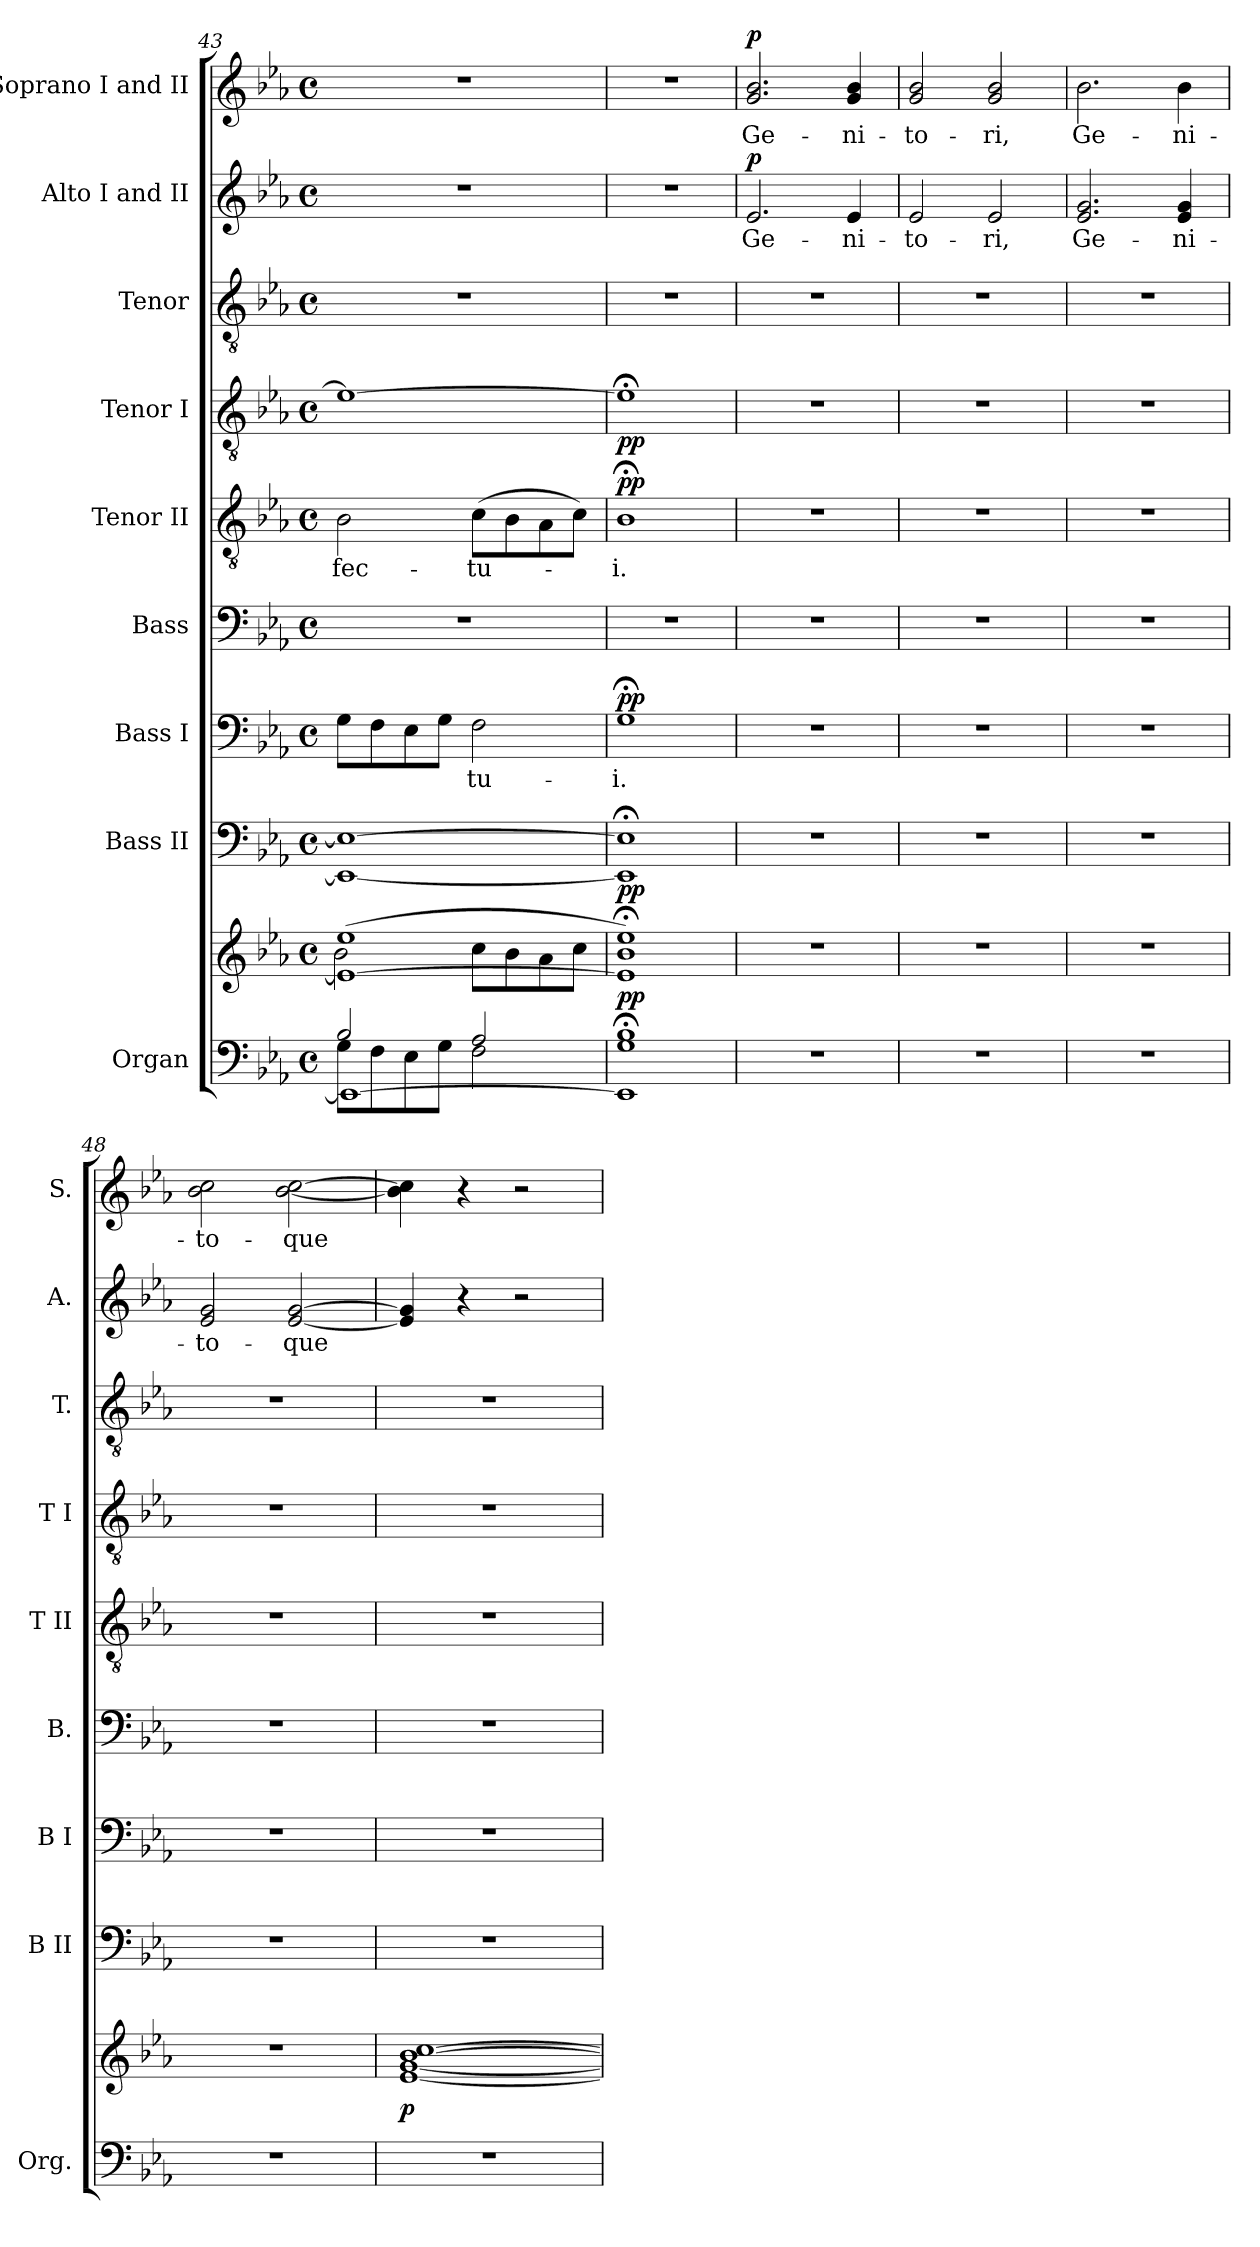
**kern	**kern	**dynam	**kern	**dynam	**kern	**text	**dynam	**kern	**kern	**text	**dynam	**kern	**dynam	**kern	**kern	**text	**dynam	**kern	**text	**dynam
*part9	*part9	*part9	*part8	*part8	*part7	*part7	*part7	*part6	*part5	*part5	*part5	*part4	*part4	*part3	*part2	*part2	*part2	*part1	*part1	*part1
*staff10	*staff9	*staff9/10	*staff8	*staff8	*staff7	*staff7	*staff7	*staff6	*staff5	*staff5	*staff5	*staff4	*staff4	*staff3	*staff2	*staff2	*staff2	*staff1	*staff1	*staff1
*I"Organ	*	*	*I"Bass II	*	*I"Bass I	*	*	*I"Bass	*I"Tenor II	*	*	*I"Tenor I	*	*I"Tenor	*I"Alto I and II	*	*	*I"Soprano I and II	*	*
*I'Org.	*	*	*I'B II	*	*I'B I	*	*	*I'B.	*I'T II	*	*	*I'T I	*	*I'T.	*I'A.	*	*	*I'S.	*	*
*clefF4	*clefG2	*	*clefF4	*	*clefF4	*	*	*clefF4	*clefGv2	*	*	*clefGv2	*	*clefGv2	*clefG2	*	*	*clefG2	*	*
*	*	*	*	*	*	*	*	*	*ITrd7c12	*	*	*ITrd7c12	*	*ITrd7c12	*	*	*	*	*	*
*k[b-e-a-]	*k[b-e-a-]	*	*k[b-e-a-]	*	*k[b-e-a-]	*	*	*k[b-e-a-]	*k[b-e-a-]	*	*	*k[b-e-a-]	*	*k[b-e-a-]	*k[b-e-a-]	*	*	*k[b-e-a-]	*	*
*E-:	*E-:	*	*E-:	*	*E-:	*	*	*E-:	*E-:	*	*	*E-:	*	*E-:	*E-:	*	*	*E-:	*	*
*M4/4	*M4/4	*	*M4/4	*	*M4/4	*	*	*M4/4	*M4/4	*	*	*M4/4	*	*M4/4	*M4/4	*	*	*M4/4	*	*
*met(c)	*met(c)	*	*met(c)	*	*met(c)	*	*	*met(c)	*met(c)	*	*	*met(c)	*	*met(c)	*met(c)	*	*	*met(c)	*	*
=43	=43	=43	=43	=43	=43	=43	=43	=43	=43	=43	=43	=43	=43	=43	=43	=43	=43	=43	=43	=43
*^	*^	*	*	*	*	*	*	*	*	*	*	*	*	*	*	*	*	*	*	*
*	*^	*	*	*	*	*	*	*	*	*	*	*	*	*	*	*	*	*	*	*	*	*
!	!	!	!	!	!	!	!	!	!	!	!	!	!LO:LY:b:color=#000000	!	!	!	!	!	!	!	!	!	!
2B-i/	8Gi\L	1EE-i_	(1e-i_ 1ee-i	2b-i\	.	1EE-i_ 1E-i_	.	8Gi\L	.	.	1r	2BB-i\	-fec-	.	1E-i_	.	1r	1r	.	.	1r	.	.
.	8Fi\	.	.	.	.	.	.	8Fi\	.	.	.	.	.	.	.	.	.	.	.	.	.	.	.
.	8E-i\	.	.	.	.	.	.	8E-i\	.	.	.	.	.	.	.	.	.	.	.	.	.	.	.
.	8Gi\J	.	.	.	.	.	.	8Gi\J	.	.	.	.	.	.	.	.	.	.	.	.	.	.	.
!	!	!	!	!	!	!	!	!	!LO:LY:b:color=#000000	!	!	!	!	!	!	!	!	!	!	!	!	!	!
!	!	!	!	!	!	!	!	!	!	!	!	!	!LO:LY:b:color=#000000	!	!	!	!	!	!	!	!	!	!
2A-i/	2Fi\	.	.	8cci\L	.	.	.	2Fi\	-tu-	.	.	(8Ci\L	-tu-	.	.	.	.	.	.	.	.	.	.
.	.	.	.	8b-i\	.	.	.	.	.	.	.	8BB-i\	.	.	.	.	.	.	.	.	.	.	.
.	.	.	.	8a-i\	.	.	.	.	.	.	.	8AA-i\	.	.	.	.	.	.	.	.	.	.	.
.	.	.	.	8cci\J	.	.	.	.	.	.	.	8Ci\J)	.	.	.	.	.	.	.	.	.	.	.
*	*v	*v	*	*	*	*	*	*	*	*	*	*	*	*	*	*	*	*	*	*	*	*	*
*	*	*v	*v	*	*	*	*	*	*	*	*	*	*	*	*	*	*	*	*	*	*	*
=44	=44	=44	=44	=44	=44	=44	=44	=44	=44	=44	=44	=44	=44	=44	=44	=44	=44	=44	=44	=44	=44
*	*	*^	*	*	*	*	*	*	*	*	*	*	*	*	*	*	*	*	*	*	*
!	!	!	!	!	!	!	!	!LO:LY:b:color=#000000	!	!	!	!	!	!	!	!	!	!	!	!	!	!
*	*	*v	*v	*	*	*	*	*	*	*	*	*	*	*	*	*	*	*	*	*	*	*
*	*	*^	*	*	*	*	*	*	*	*	*	*	*	*	*	*	*	*	*	*	*
!	!	!	!	!	!	!	!	!	!	!	!	!LO:LY:b:color=#000000	!	!	!	!	!	!	!	!	!	!
*	*	*v	*v	*	*	*	*	*	*	*	*	*	*	*	*	*	*	*	*	*	*	*
1Gi; 1B-i;	1EE-i]	1e-i]; 1b-i; 1ee-i;)	pp	1EE-i]; 1E-i];	pp	1G;i	-i.	pp	1r	1BB-;i	-i.	pp	1E-;i]	pp	1r	1r	.	.	1r	.	.
*v	*v	*	*	*	*	*	*	*	*	*	*	*	*	*	*	*	*	*	*	*	*
!!LO:PB:g=z
=45	=45	=45	=45	=45	=45	=45	=45	=45	=45	=45	=45	=45	=45	=45	=45	=45	=45	=45	=45	=45
*^	*	*	*	*	*	*	*	*	*	*	*	*	*	*	*	*	*	*	*	*
!	!	!	!	!	!	!	!	!	!	!	!	!	!	!	!	!	!LO:LY:b:color=#000000	!	!	!	!
*v	*v	*	*	*	*	*	*	*	*	*	*	*	*	*	*	*	*	*	*	*	*
*^	*	*	*	*	*	*	*	*	*	*	*	*	*	*	*	*	*	*	*	*
!	!	!	!	!	!	!	!	!	!	!	!	!	!	!	!	!	!	!	!	!LO:LY:b:color=#000000	!
*v	*v	*	*	*	*	*	*	*	*	*	*	*	*	*	*	*	*	*	*	*	*
1r	1r	.	1r	.	1r	.	.	1r	1r	.	.	1r	.	1r	2.e-i/	Ge-	p	2.gi/ 2.b-i	Ge-	p
!	!	!	!	!	!	!	!	!	!	!	!	!	!	!	!	!LO:LY:b:color=#000000	!	!	!	!
!	!	!	!	!	!	!	!	!	!	!	!	!	!	!	!	!	!	!	!LO:LY:b:color=#000000	!
.	.	.	.	.	.	.	.	.	.	.	.	.	.	.	4e-i/	-ni-	.	4gi/ 4b-i	-ni-	.
=46	=46	=46	=46	=46	=46	=46	=46	=46	=46	=46	=46	=46	=46	=46	=46	=46	=46	=46	=46	=46
!	!	!	!	!	!	!	!	!	!	!	!	!	!	!	!	!LO:LY:b:color=#000000	!	!	!	!
!	!	!	!	!	!	!	!	!	!	!	!	!	!	!	!	!	!	!	!LO:LY:b:color=#000000	!
1r	1r	.	1r	.	1r	.	.	1r	1r	.	.	1r	.	1r	2e-i/	-to-	.	2gi/ 2b-i	-to-	.
!	!	!	!	!	!	!	!	!	!	!	!	!	!	!	!	!LO:LY:b:color=#000000	!	!	!	!
!	!	!	!	!	!	!	!	!	!	!	!	!	!	!	!	!	!	!	!LO:LY:b:color=#000000	!
.	.	.	.	.	.	.	.	.	.	.	.	.	.	.	2e-i/	-ri,	.	2gi/ 2b-i	-ri,	.
=47	=47	=47	=47	=47	=47	=47	=47	=47	=47	=47	=47	=47	=47	=47	=47	=47	=47	=47	=47	=47
!	!	!	!	!	!	!	!	!	!	!	!	!	!	!	!	!LO:LY:b:color=#000000	!	!	!	!
!	!	!	!	!	!	!	!	!	!	!	!	!	!	!	!	!	!	!	!LO:LY:b:color=#000000	!
1r	1r	.	1r	.	1r	.	.	1r	1r	.	.	1r	.	1r	2.e-i/ 2.gi	Ge-	.	2.b-i\	Ge-	.
!	!	!	!	!	!	!	!	!	!	!	!	!	!	!	!	!LO:LY:b:color=#000000	!	!	!	!
!	!	!	!	!	!	!	!	!	!	!	!	!	!	!	!	!	!	!	!LO:LY:b:color=#000000	!
.	.	.	.	.	.	.	.	.	.	.	.	.	.	.	4e-i/ 4gi	-ni-	.	4b-i\	-ni-	.
=48	=48	=48	=48	=48	=48	=48	=48	=48	=48	=48	=48	=48	=48	=48	=48	=48	=48	=48	=48	=48
!	!	!	!	!	!	!	!	!	!	!	!	!	!	!	!	!LO:LY:b:color=#000000	!	!	!	!
!	!	!	!	!	!	!	!	!	!	!	!	!	!	!	!	!	!	!	!LO:LY:b:color=#000000	!
1r	1r	.	1r	.	1r	.	.	1r	1r	.	.	1r	.	1r	2e-i/ 2gi	-to-	.	2b-i\ 2cci	-to-	.
!	!	!	!	!	!	!	!	!	!	!	!	!	!	!	!	!LO:LY:b:color=#000000	!	!	!	!
!	!	!	!	!	!	!	!	!	!	!	!	!	!	!	!	!	!	!	!LO:LY:b:color=#000000	!
.	.	.	.	.	.	.	.	.	.	.	.	.	.	.	[2e-i/ [2gi	-que	.	[2b-i\ [2cci	-que	.
=49	=49	=49	=49	=49	=49	=49	=49	=49	=49	=49	=49	=49	=49	=49	=49	=49	=49	=49	=49	=49
1r	[1e-i [1gi [1b-i [1cci	p	1r	.	1r	.	.	1r	1r	.	.	1r	.	1r	4e-i/] 4gi]	.	.	4b-i\] 4cci]	.	.
.	.	.	.	.	.	.	.	.	.	.	.	.	.	.	4r	.	.	4r	.	.
.	.	.	.	.	.	.	.	.	.	.	.	.	.	.	2r	.	.	2r	.	.
=	=	=	=	=	=	=	=	=	=	=	=	=	=	=	=	=	=	=	=	=
*-	*-	*-	*-	*-	*-	*-	*-	*-	*-	*-	*-	*-	*-	*-	*-	*-	*-	*-	*-	*-
